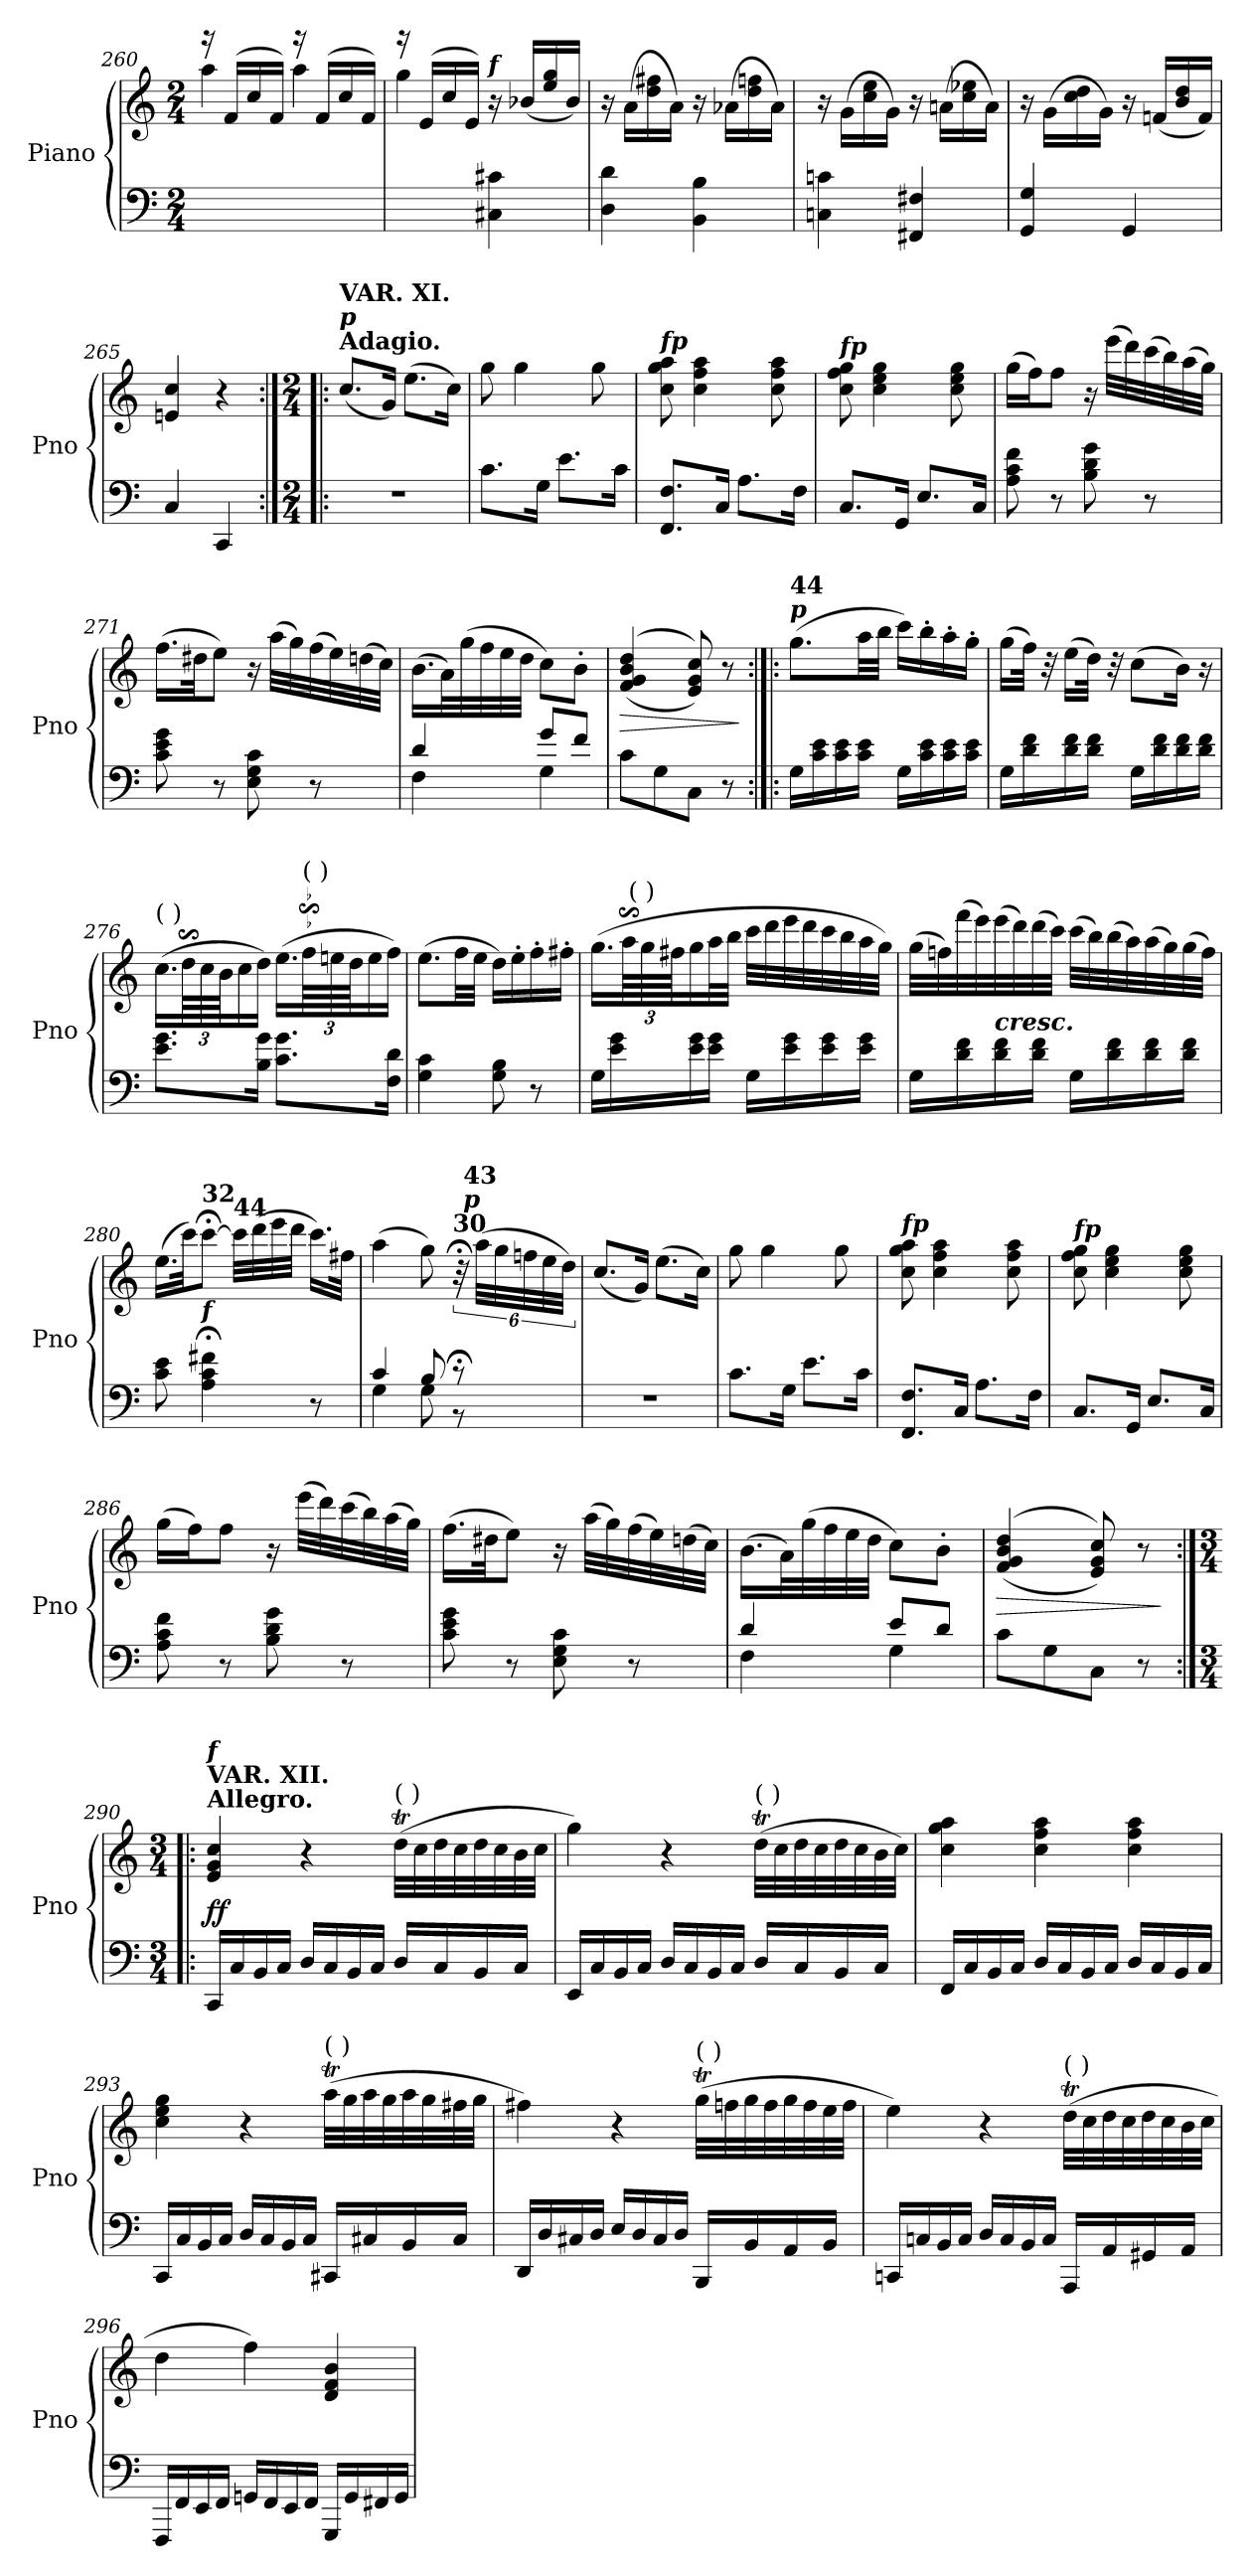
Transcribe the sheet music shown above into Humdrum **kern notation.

**kern	**kern	**dynam
*part1	*part1	*part1
*staff2	*staff1	*staff1/2
*I"Piano	*	*
*I'Pno	*	*
!!LO:LB:g=z
*clefF4	*clefG2	*
*k[]	*k[]	*
*M2/4	*M2/4	*
=260	=260	=260
*	*^	*
2ryy	16r	4aa\	.
.	(16f/LL	.	.
.	16cc/	.	.
.	16f/JJ)	.	.
.	16r	4aa\	.
.	(16f/LL	.	.
.	16cc/	.	.
.	16f/JJ)	.	.
=261	=261	=261	=261
4ryy	16r	4gg\	.
.	(16e/LL	.	.
.	16cc/	.	.
.	16e/JJ)	.	.
!	!LO:TX:a:Bi:t=f	!	!
4C#X\ 4c#X\	16r	4ryy	.
.	(16b-X/LL	.	.
.	16ee/ 16gg/	.	.
.	16b-/JJ)	.	.
*	*v	*v	*
=262	=262	=262
4D\ 4d\	16r	.
.	(16a\LL	.
.	16dd\ 16ff#X\	.
.	16a\JJ)	.
4BB\ 4B\	16r	.
.	(16a-X\LL	.
.	16dd\ 16ffn\	.
.	16a-\JJ)	.
=263	=263	=263
4Cn\ 4cn\	16r	.
.	(16g\LL	.
.	16cc\ 16ee\	.
.	16g\JJ)	.
4FF#X/ 4F#X/	16r	.
.	(16an\LL	.
.	16cc\ 16ee-X\	.
.	16a\JJ)	.
=264	=264	=264
4GG/ 4G/	16r	.
.	(16g\LL	.
.	16cc\ 16dd\	.
.	16g\JJ)	.
4GG/	16r	.
.	(16fn/LL	.
.	16b/ 16dd/	.
.	16f/JJ)	.
=265	=265	=265
4C/	4en/ 4cc/	.
4CC/	4r	.
!!LO:PB:g=z
=266:|!|:	=266:|!|:	=266:|!|:
*M2/4	*M2/4	*
!	!LO:TX:a:B:t=Adagio.	!
!	!LO:TX:a:Bi:t=p	!
!	!LO:TX:a:B:t=VAR. XI.	!
2r	(8.cc/L	.
.	16g/Jk)	.
.	(8.ee\L	.
.	16cc\Jk)	.
=267	=267	=267
8.c\L	8gg\	.
.	4gg\	.
16G\Jk	.	.
8.e\L	.	.
.	8gg\	.
16c\Jk	.	.
=268	=268	=268
!	!LO:TX:a:Bi:t=fp	!
8.FF/ 8.F/L	8cc\ 8gg\ 8aa\	.
.	4cc\ 4ff\ 4aa\	.
16C/Jk	.	.
8.A\L	.	.
.	8cc\ 8ff\ 8aa\	.
16F\Jk	.	.
=269	=269	=269
!	!LO:TX:a:Bi:t=fp	!
8.C/L	8cc\ 8ff\ 8gg\	.
.	4cc\ 4ee\ 4gg\	.
16GG/Jk	.	.
8.E/L	.	.
.	8cc\ 8ee\ 8gg\	.
16C/Jk	.	.
=270	=270	=270
8A\ 8c\ 8f\	(16gg\LL	.
.	16ff\J)	.
8r	8ff\J	.
8B\ 8d\ 8g\	16r	.
.	(32eee\LLL	.
.	32ddd\)	.
8r	(32ccc\	.
.	32bb\)	.
.	(32aa\	.
.	32gg\JJJ)	.
=271	=271	=271
8c\ 8e\ 8g\	(16.ff\LL	.
.	32dd#X\JK	.
8r	8ee\J)	.
8E\ 8G\ 8c\	16r	.
.	(32aa\LLL	.
.	32gg\)	.
8r	(32ff\	.
.	32ee\)	.
.	(32ddn\	.
.	32cc\JJJ)	.
!!LO:LB:g=z
=272	=272	=272
*^	*	*
4d/	4F\	(16.b\LL	.
.	.	32a\L)	.
.	.	(32gg\	.
.	.	32ff\	.
.	.	32ee\	.
.	.	32dd\JJJ	.
8g/L	4G\	8cc\L)	.
8f/J	.	8b'\J	.
*v	*v	*	*
=273	=273	=273
!	!	!LO:HP:b
8c\L	((>4f/ 4g/ 4b/ 4dd/	>
8G\	.	.
8C\J	8e/ 8g/ 8cc/))	.
8r	8r	.
.	.	]
=274:|!|:	=274:|!|:	=274:|!|:
!	!LO:TX:a:Bi:t=p	!
!	!LO:TX:a:B:t=44	!
16G\LL	(8.gg\L	.
16c\ 16e\	.	.
16c\ 16e\	.	.
16c\ 16e\JJ	32aa\LL	.
.	32bb\JJJ	.
16G\LL	16ccc\LL)	.
16c\ 16e\	16bb'\	.
16c\ 16e\	16aa'\	.
16c\ 16e\JJ	16gg'\JJ	.
=275	=275	=275
16G\LL	(16gg\LL	.
16d\ 16f\	32ff\JJk)	.
.	32r	.
16d\ 16f\	(16ee\LL	.
16d\ 16f\JJ	32dd\JJk)	.
.	32r	.
16G\LL	(8cc\L	.
16d\ 16f\	.	.
16d\ 16f\	16b\Jk)	.
16d\ 16f\JJ	16r	.
=276	=276	=276
!	!LO:TX:a:t=(    )	!
8.e\ 8.g\L	(16.cc\LL	.
*	*Xbrackettup	*
.	96dds$SS\LL	.
.	96cc\	.
.	96b\JJ	.
.	16cc\	.
16B\ 16g\Jk	16dd\JJ)	.
8.c\ 8.g\L	(16.ee\LL	.
!	!LO:TX:a:t=(    )	!
.	96ffs$Ss\LL	.
.	96ee\	.
.	96dd\JJ	.
.	16ee\	.
16F\ 16d\Jk	16ff\JJ)	.
!!LO:LB:g=z
=277	=277	=277
4G\ 4c\	(8.ee\L	.
.	32ff\LL	.
.	32ee\JJJ	.
8G\ 8B\	16dd\LL)	.
.	16ee'\	.
8r	16ff'\	.
.	16ff#X'\JJ	.
=278	=278	=278
16G\LL	(16.gg\LL	.
16e\ 16g\	.	.
.	96aas$SS\LL	.
!	!LO:TX:a:t=(    )	!
.	96gg\	.
.	96ff#X\JJ	.
16e\ 16g\	16gg\	.
16e\ 16g\JJ	32aa\L	.
.	32bb\JJJ	.
16G\LL	32ccc\LLL	.
.	32ddd\	.
16e\ 16g\	32eee\	.
.	32ddd\	.
16e\ 16g\	32ccc\	.
.	32bb\	.
16e\ 16g\JJ	32aa\	.
.	32gg\JJJ)	.
=279	=279	=279
16G\LL	(32gg\LLL	.
.	32ffn\)	.
16d\ 16f\	(32fff\	.
.	32eee\)	.
!LO:TX:a:Bi:t=cresc.	!	!
16d\ 16f\	(32eee\	.
.	32ddd\)	.
16d\ 16f\JJ	(32ddd\	.
.	32ccc\JJJ)	.
16G\LL	(32ccc\LLL	.
.	32bb\)	.
16d\ 16f\	(32bb\	.
.	32aa\)	.
16d\ 16f\	(32aa\	.
.	32gg\)	.
16d\ 16f\JJ	(32gg\	.
.	32ff\JJJ)	.
!!LO:LB:g=z
=280	=280	=280
8c\ 8e\	(16.ee\LL	.
.	32ccc\JK)	.
!	!LO:TX:a:B:t=32	!
!LO:TX:a:Bi:t=f	!	!
4A\;< 4c\;< 4f#X\;<	[8ccc;<\J	.
!	!LO:TX:a:B:t=44	!
.	32ccc\LLL]	.
.	(32ddd\	.
.	32eee\	.
.	32ddd\JJJ	.
8r	16.ccc\LL)	.
.	32ff#X\JJk	.
=281	=281	=281
*^	*	*
4c/	4G\	(4aa\	.
8B/	8G\	8gg\)	.
*	*	*brackettup	*
!	!	!LO:TX:a:B:t=30	!
8r;<	8r	48r;<	.
!	!	!LO:TX:a:Bi:t=p	!
!	!	!LO:TX:a:B:t=43	!
.	.	(48aa\LLL	.
.	.	48gg\	.
*	*	*Xbrackettup	*
.	.	48ffn\	.
.	.	48ee\	.
.	.	48dd\JJJ)	.
*v	*v	*	*
=282	=282	=282
2r	(8.cc/L	.
.	16g/Jk)	.
.	(8.ee\L	.
.	16cc\Jk)	.
=283	=283	=283
8.c\L	8gg\	.
.	4gg\	.
16G\Jk	.	.
8.e\L	.	.
.	8gg\	.
16c\Jk	.	.
=284	=284	=284
!	!LO:TX:a:Bi:t=fp	!
8.FF/ 8.F/L	8cc\ 8gg\ 8aa\	.
.	4cc\ 4ff\ 4aa\	.
16C/Jk	.	.
8.A\L	.	.
.	8cc\ 8ff\ 8aa\	.
16F\Jk	.	.
!!LO:LB:g=z
=285	=285	=285
!	!LO:TX:a:Bi:t=fp	!
8.C/L	8cc\ 8ff\ 8gg\	.
.	4cc\ 4ee\ 4gg\	.
16GG/Jk	.	.
8.E/L	.	.
.	8cc\ 8ee\ 8gg\	.
16C/Jk	.	.
=286	=286	=286
8A\ 8c\ 8f\	(16gg\LL	.
.	16ff\J)	.
8r	8ff\J	.
8B\ 8d\ 8g\	16r	.
.	(32eee\LLL	.
.	32ddd\)	.
8r	(32ccc\	.
.	32bb\)	.
.	(32aa\	.
.	32gg\JJJ)	.
=287	=287	=287
8c\ 8e\ 8g\	(16.ff\LL	.
.	32dd#X\JK	.
8r	8ee\J)	.
8E\ 8G\ 8c\	16r	.
.	(32aa\LLL	.
.	32gg\)	.
8r	(32ff\	.
.	32ee\)	.
.	(32ddn\	.
.	32cc\JJJ)	.
=288	=288	=288
*^	*	*
4d/	4F\	(16.b\LL	.
.	.	32a\L)	.
.	.	(32gg\	.
.	.	32ff\	.
.	.	32ee\	.
.	.	32dd\JJJ	.
8e/L	4G\	8cc\L)	.
8d/J	.	8b'\J	.
*v	*v	*	*
=289	=289	=289
!	!	!LO:HP:b
8c\L	((>4f/ 4g/ 4b/ 4dd/	>
8G\	.	.
8C\J	8e/ 8g/ 8cc/))	.
8r	8r	.
.	.	]
!!LO:LB:g=z
=290:|!|:	=290:|!|:	=290:|!|:
*M3/4	*M3/4	*
!	!LO:TX:a:B:t=Allegro.	!
!	!LO:TX:a:B:t=VAR. XII.	!
!	!LO:TX:a:Bi:t=f	!
!	!	!LO:DY:a=2
!	!	!LO:DY:n=1:b
16CC/LL	4e/ 4g/ 4cc/	f f
16C/	.	.
16BB/	.	.
16C/JJ	.	.
16D/LL	4r	.
16C/	.	.
16BB/	.	.
16C/JJ	.	.
!	!LO:TX:a:t=(     )	!
16D/LL	(32ddT\LLL	.
.	32cc\	.
16C/	32dd\	.
.	32cc\	.
16BB/	32dd\	.
.	32cc\	.
16C/JJ	32b\	.
.	32cc\JJJ	.
=291	=291	=291
16EE/LL	4gg\)	.
16C/	.	.
16BB/	.	.
16C/JJ	.	.
16D/LL	4r	.
16C/	.	.
16BB/	.	.
16C/JJ	.	.
!	!LO:TX:a:t=(     )	!
16D/LL	(32ddT\LLL	.
.	32cc\	.
16C/	32dd\	.
.	32cc\	.
16BB/	32dd\	.
.	32cc\	.
16C/JJ	32b\	.
.	32cc\JJJ)	.
=292	=292	=292
16FF/LL	4cc\ 4gg\ 4aa\	.
16C/	.	.
16BB/	.	.
16C/JJ	.	.
16D/LL	4cc\ 4ff\ 4aa\	.
16C/	.	.
16BB/	.	.
16C/JJ	.	.
16D/LL	4cc\ 4ff\ 4aa\	.
16C/	.	.
16BB/	.	.
16C/JJ	.	.
=293	=293	=293
16CC/LL	4cc\ 4ee\ 4gg\	.
16C/	.	.
16BB/	.	.
16C/JJ	.	.
16D/LL	4r	.
16C/	.	.
16BB/	.	.
16C/JJ	.	.
!	!LO:TX:a:t=(     )	!
16CC#X/LL	(32aaT\LLL	.
.	32gg\	.
16C#X/	32aa\	.
.	32gg\	.
16BB/	32aa\	.
.	32gg\	.
16C#/JJ	32ff#X\	.
.	32gg\JJJ	.
!!LO:LB:g=z
=294	=294	=294
16DD/LL	4ff#X\)	.
16D/	.	.
16C#X/	.	.
16D/JJ	.	.
16E/LL	4r	.
16D/	.	.
16C#/	.	.
16D/JJ	.	.
!	!LO:TX:a:t=(     )	!
16BBB/LL	(32ggT\LLL	.
.	32ffn\	.
16BB/	32gg\	.
.	32ff\	.
16AA/	32gg\	.
.	32ff\	.
16BB/JJ	32ee\	.
.	32ff\JJJ	.
=295	=295	=295
16CCn/LL	4ee\)	.
16Cn/	.	.
16BB/	.	.
16C/JJ	.	.
16D/LL	4r	.
16C/	.	.
16BB/	.	.
16C/JJ	.	.
!	!LO:TX:a:t=(     )	!
16AAA/LL	(32ddT\LLL	.
.	32cc\	.
16AA/	32dd\	.
.	32cc\	.
16GG#X/	32dd\	.
.	32cc\	.
16AA/JJ	32b\	.
.	32cc\JJJ	.
=296	=296	=296
16FFF/LL	4dd\	.
16FF/	.	.
16EE/	.	.
16FF/JJ	.	.
16GGn/LL	4ff\)	.
16FF/	.	.
16EE/	.	.
16FF/JJ	.	.
16GGG/LL	4d/ 4f/ 4b/	.
16GG/	.	.
16FF#X/	.	.
16GG/JJ	.	.
=	=	=
*-	*-	*-
